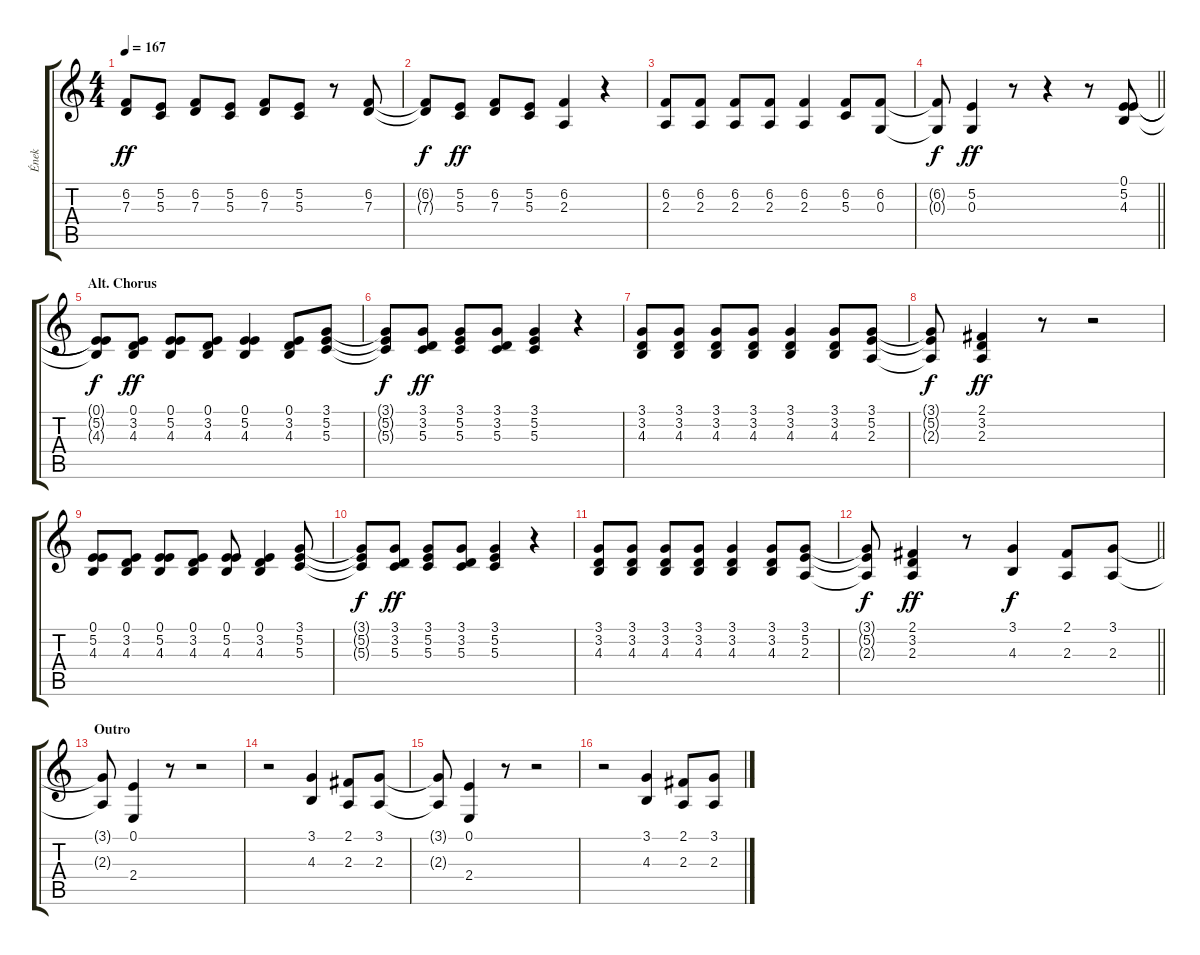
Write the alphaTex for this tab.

\track ("Ének" "Ének") {instrument altosax}
\staff {score tabs}
\tuning (E4 B3 G3 D3 A2 E2) {hide}
\ts (4 4)
\tempo 167
\clef g2
\ks c
(6.2 7.3).8{dy ff} (5.2 5.3).8 (6.2 7.3).8 (5.2 5.3).8 (6.2 7.3).8 (5.2 5.3).8 r.8 (6.2 7.3).8 |
(6.2{t} 7.3{t}).8{dy f} (5.2 5.3).8{dy ff} (6.2 7.3).8 (5.2 5.3).8 (6.2 2.3).4 r.4 |
(6.2 2.3).8 (6.2 2.3).8 (6.2 2.3).8 (6.2 2.3).8 (6.2 2.3).4 (6.2 5.3).8 (6.2 0.3).8 |
\barLineRight lightlight
(6.2{t} 0.3{t}).8{dy f} (5.2 0.3).4{dy ff} r.8 r.4 r.8 (0.1 5.2 4.3).8 |
\section ("" "Alt. Chorus")
(0.1{t} 5.2{t} 4.3{t}).8{dy f} (0.1 3.2 4.3).8{dy ff} (0.1 5.2 4.3).8 (0.1 3.2 4.3).8 (0.1 5.2 4.3).4 (0.1 3.2 4.3).8 (3.1 5.2 5.3).8 |
(3.1{t} 5.2{t} 5.3{t}).8{dy f} (3.1 3.2 5.3).8{dy ff} (3.1 5.2 5.3).8 (3.1 3.2 5.3).8 (3.1 5.2 5.3).4 r.4 |
(3.1 3.2 4.3).8 (3.1 3.2 4.3).8 (3.1 3.2 4.3).8 (3.1 3.2 4.3).8 (3.1 3.2 4.3).4 (3.1 3.2 4.3).8 (3.1 5.2 2.3).8 |
(3.1{t} 5.2{t} 2.3{t}).8{dy f} (2.1 3.2 2.3).4{dy ff} r.8 r.2 |
(0.1 5.2 4.3).8 (0.1 3.2 4.3).8 (0.1 5.2 4.3).8 (0.1 3.2 4.3).8 (0.1 5.2 4.3).8 (0.1 3.2 4.3).4 (3.1 5.2 5.3).8 |
(3.1{t} 5.2{t} 5.3{t}).8{dy f} (3.1 3.2 5.3).8{dy ff} (3.1 5.2 5.3).8 (3.1 3.2 5.3).8 (3.1 5.2 5.3).4 r.4 |
(3.1 3.2 4.3).8 (3.1 3.2 4.3).8 (3.1 3.2 4.3).8 (3.1 3.2 4.3).8 (3.1 3.2 4.3).4 (3.1 3.2 4.3).8 (3.1 5.2 2.3).8 |
\barLineRight lightlight
(3.1{t} 5.2{t} 2.3{t}).8{dy f} (2.1 3.2 2.3).4{dy ff} r.8 (3.1 4.3).4{dy f} (2.1 2.3).8 (3.1 2.3).8 |
\section ("" "Outro")
(3.1{t} 2.3{t}).8 (0.1 2.4).4 r.8 r.2 |
r.2 (3.1 4.3).4 (2.1 2.3).8 (3.1 2.3).8 |
(3.1{t} 2.3{t}).8 (0.1 2.4).4 r.8 r.2 |
r.2 (3.1 4.3).4 (2.1 2.3).8 (3.1 2.3).8
